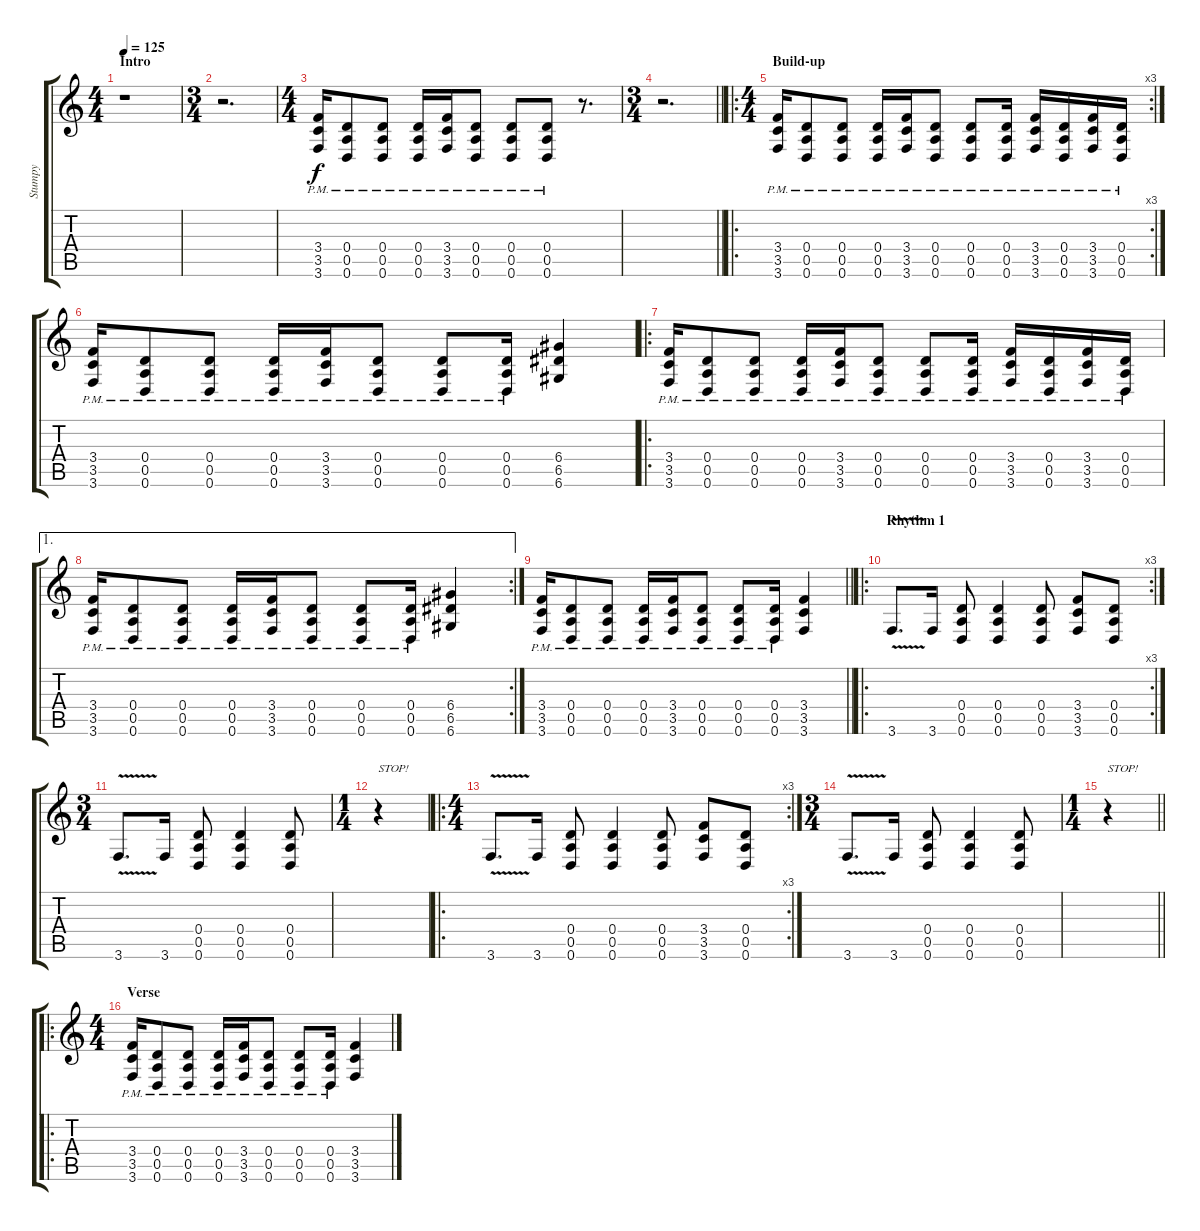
\track ("Stumpy" "Stumpy") {instrument overdrivenguitar}
\staff {score tabs}
\tuning (E4 B3 G3 D3 A2 D2) {hide}
\ts (4 4)
\section ("" "Intro")
\tempo 125
\clef g2
\ks c
r.1{dy f instrument overdrivenguitar} |
\ts (3 4)
r.2{d} |
\ts (4 4)
(3.4 3.5{pm} 3.6).16 (0.4 0.5{pm} 0.6).8 (0.4 0.5{pm} 0.6).8 (0.4 0.5{pm} 0.6).16 (3.4 3.5{pm} 3.6).16 (0.4 0.5{pm} 0.6).8 (0.4 0.5{pm} 0.6).8 (0.4 0.5{pm} 0.6).8 r.8{d} |
\ts (3 4)
\barLineRight lightlight
r.2{d} |
\ro
\rc 3
\ts (4 4)
\section ("" "Build-up")
(3.4 3.5{pm} 3.6).16 (0.4 0.5{pm} 0.6).8 (0.4 0.5{pm} 0.6).8 (0.4 0.5{pm} 0.6).16 (3.4 3.5{pm} 3.6).16 (0.4 0.5{pm} 0.6).8 (0.4 0.5{pm} 0.6).8 (0.4 0.5{pm} 0.6).16 (3.4{pm} 3.5 3.6).16 (0.4{pm} 0.5 0.6).16 (3.4{pm} 3.5 3.6).16 (0.4{pm} 0.5 0.6).16 |
(3.4 3.5{pm} 3.6).16 (0.4 0.5{pm} 0.6).8 (0.4 0.5{pm} 0.6).8 (0.4 0.5{pm} 0.6).16 (3.4 3.5{pm} 3.6).16 (0.4 0.5{pm} 0.6).8 (0.4 0.5{pm} 0.6).8 (0.4 0.5{pm} 0.6).16 (6.4 6.5 6.6).4 |
\ro
(3.4 3.5{pm} 3.6).16 (0.4 0.5{pm} 0.6).8 (0.4 0.5{pm} 0.6).8 (0.4 0.5{pm} 0.6).16 (3.4 3.5{pm} 3.6).16 (0.4 0.5{pm} 0.6).8 (0.4 0.5{pm} 0.6).8 (0.4 0.5{pm} 0.6).16 (3.4{pm} 3.5 3.6).16 (0.4{pm} 0.5 0.6).16 (3.4{pm} 3.5 3.6).16 (0.4{pm} 0.5 0.6).16 |
\ae 1
\rc 2
(3.4 3.5{pm} 3.6).16 (0.4 0.5{pm} 0.6).8 (0.4 0.5{pm} 0.6).8 (0.4 0.5{pm} 0.6).16 (3.4 3.5{pm} 3.6).16 (0.4 0.5{pm} 0.6).8 (0.4 0.5{pm} 0.6).8 (0.4 0.5{pm} 0.6).16 (6.4 6.5 6.6).4 |
\barLineRight lightlight
(3.4 3.5{pm} 3.6).16 (0.4 0.5{pm} 0.6).8 (0.4 0.5{pm} 0.6).8 (0.4 0.5{pm} 0.6).16 (3.4 3.5{pm} 3.6).16 (0.4 0.5{pm} 0.6).8 (0.4 0.5{pm} 0.6).8 (0.4 0.5{pm} 0.6).16 (3.4 3.5 3.6).4 |
\ro
\rc 3
\section ("" "Rhythm 1")
3.6{v}.8{d} 3.6.16 (0.4 0.5 0.6).8 (0.4 0.5 0.6).4 (0.4 0.5 0.6).8 (3.4 3.5 3.6).8 (0.4 0.5 0.6).8 |
\ts (3 4)
3.6{v}.8{d} 3.6.16 (0.4 0.5 0.6).8 (0.4 0.5 0.6).4 (0.4 0.5 0.6).8 |
\ts (1 4)
r.4{txt "STOP!"} |
\ro
\rc 3
\ts (4 4)
3.6{v}.8{d} 3.6.16 (0.4 0.5 0.6).8 (0.4 0.5 0.6).4 (0.4 0.5 0.6).8 (3.4 3.5 3.6).8 (0.4 0.5 0.6).8 |
\ts (3 4)
3.6{v}.8{d} 3.6.16 (0.4 0.5 0.6).8 (0.4 0.5 0.6).4 (0.4 0.5 0.6).8 |
\ts (1 4)
\barLineRight lightlight
r.4{txt "STOP!"} |
\ro
\ts (4 4)
\section ("" "Verse")
(3.4 3.5{pm} 3.6).16 (0.4 0.5{pm} 0.6).8 (0.4 0.5{pm} 0.6).8 (0.4 0.5{pm} 0.6).16 (3.4 3.5{pm} 3.6).16 (0.4 0.5{pm} 0.6).8 (0.4 0.5{pm} 0.6).8 (0.4 0.5{pm} 0.6).16 (3.4 3.5 3.6).4
